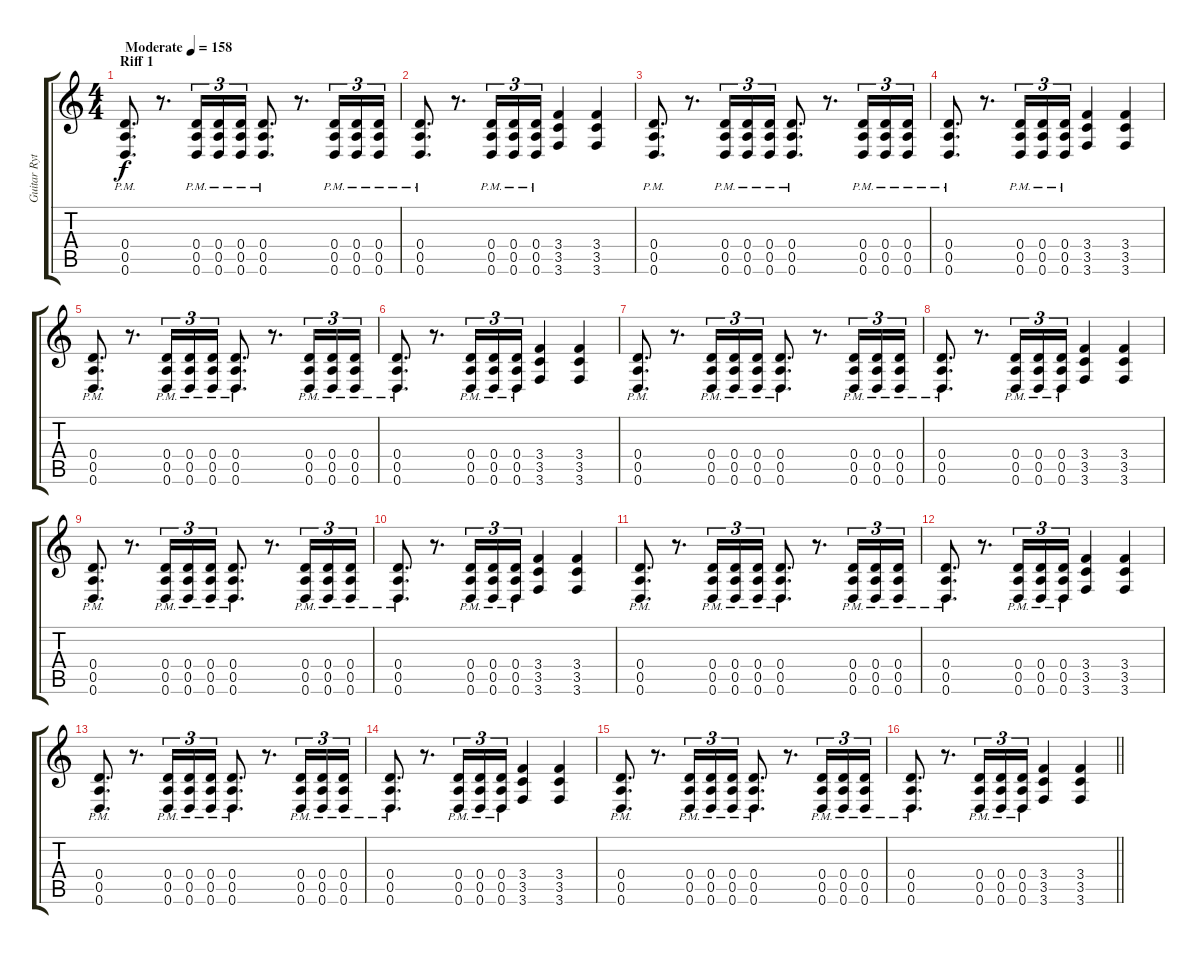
\track ("Guitar Rythm double" "Guitar Ryt") {instrument overdrivenguitar}
\staff {score tabs}
\tuning (E4 B3 G3 D3 A2 D2) {hide}
\ts (4 4)
\section ("" "Riff 1")
\tempo (158 "Moderate")
\clef g2
\ks c
(0.4{pm} 0.5{pm} 0.6{pm}).8{d dy f instrument overdrivenguitar} r.8{d} (0.4{pm} 0.5{pm} 0.6{pm}).16{tu (3 2)} (0.4{pm} 0.5{pm} 0.6{pm}).16{tu (3 2)} (0.4{pm} 0.5{pm} 0.6{pm}).16{tu (3 2)} (0.4{pm} 0.5{pm} 0.6{pm}).8{d} r.8{d} (0.4{pm} 0.5{pm} 0.6{pm}).16{tu (3 2)} (0.4{pm} 0.5{pm} 0.6{pm}).16{tu (3 2)} (0.4{pm} 0.5{pm} 0.6{pm}).16{tu (3 2)} |
(0.4{pm} 0.5{pm} 0.6{pm}).8{d} r.8{d} (0.4{pm} 0.5{pm} 0.6{pm}).16{tu (3 2)} (0.4{pm} 0.5{pm} 0.6{pm}).16{tu (3 2)} (0.4{pm} 0.5{pm} 0.6{pm}).16{tu (3 2)} (3.4 3.5 3.6).4 (3.4 3.5 3.6).4 |
(0.4{pm} 0.5{pm} 0.6{pm}).8{d} r.8{d} (0.4{pm} 0.5{pm} 0.6{pm}).16{tu (3 2)} (0.4{pm} 0.5{pm} 0.6{pm}).16{tu (3 2)} (0.4{pm} 0.5{pm} 0.6{pm}).16{tu (3 2)} (0.4{pm} 0.5{pm} 0.6{pm}).8{d} r.8{d} (0.4{pm} 0.5{pm} 0.6{pm}).16{tu (3 2)} (0.4{pm} 0.5{pm} 0.6{pm}).16{tu (3 2)} (0.4{pm} 0.5{pm} 0.6{pm}).16{tu (3 2)} |
(0.4{pm} 0.5{pm} 0.6{pm}).8{d} r.8{d} (0.4{pm} 0.5{pm} 0.6{pm}).16{tu (3 2)} (0.4{pm} 0.5{pm} 0.6{pm}).16{tu (3 2)} (0.4{pm} 0.5{pm} 0.6{pm}).16{tu (3 2)} (3.4 3.5 3.6).4 (3.4 3.5 3.6).4 |
(0.4{pm} 0.5{pm} 0.6{pm}).8{d} r.8{d} (0.4{pm} 0.5{pm} 0.6{pm}).16{tu (3 2)} (0.4{pm} 0.5{pm} 0.6{pm}).16{tu (3 2)} (0.4{pm} 0.5{pm} 0.6{pm}).16{tu (3 2)} (0.4{pm} 0.5{pm} 0.6{pm}).8{d} r.8{d} (0.4{pm} 0.5{pm} 0.6{pm}).16{tu (3 2)} (0.4{pm} 0.5{pm} 0.6{pm}).16{tu (3 2)} (0.4{pm} 0.5{pm} 0.6{pm}).16{tu (3 2)} |
(0.4{pm} 0.5{pm} 0.6{pm}).8{d} r.8{d} (0.4{pm} 0.5{pm} 0.6{pm}).16{tu (3 2)} (0.4{pm} 0.5{pm} 0.6{pm}).16{tu (3 2)} (0.4{pm} 0.5{pm} 0.6{pm}).16{tu (3 2)} (3.4 3.5 3.6).4 (3.4 3.5 3.6).4 |
(0.4{pm} 0.5{pm} 0.6{pm}).8{d} r.8{d} (0.4{pm} 0.5{pm} 0.6{pm}).16{tu (3 2)} (0.4{pm} 0.5{pm} 0.6{pm}).16{tu (3 2)} (0.4{pm} 0.5{pm} 0.6{pm}).16{tu (3 2)} (0.4{pm} 0.5{pm} 0.6{pm}).8{d} r.8{d} (0.4{pm} 0.5{pm} 0.6{pm}).16{tu (3 2)} (0.4{pm} 0.5{pm} 0.6{pm}).16{tu (3 2)} (0.4{pm} 0.5{pm} 0.6{pm}).16{tu (3 2)} |
(0.4{pm} 0.5{pm} 0.6{pm}).8{d} r.8{d} (0.4{pm} 0.5{pm} 0.6{pm}).16{tu (3 2)} (0.4{pm} 0.5{pm} 0.6{pm}).16{tu (3 2)} (0.4{pm} 0.5{pm} 0.6{pm}).16{tu (3 2)} (3.4 3.5 3.6).4 (3.4 3.5 3.6).4 |
(0.4{pm} 0.5{pm} 0.6{pm}).8{d} r.8{d} (0.4{pm} 0.5{pm} 0.6{pm}).16{tu (3 2)} (0.4{pm} 0.5{pm} 0.6{pm}).16{tu (3 2)} (0.4{pm} 0.5{pm} 0.6{pm}).16{tu (3 2)} (0.4{pm} 0.5{pm} 0.6{pm}).8{d} r.8{d} (0.4{pm} 0.5{pm} 0.6{pm}).16{tu (3 2)} (0.4{pm} 0.5{pm} 0.6{pm}).16{tu (3 2)} (0.4{pm} 0.5{pm} 0.6{pm}).16{tu (3 2)} |
(0.4{pm} 0.5{pm} 0.6{pm}).8{d} r.8{d} (0.4{pm} 0.5{pm} 0.6{pm}).16{tu (3 2)} (0.4{pm} 0.5{pm} 0.6{pm}).16{tu (3 2)} (0.4{pm} 0.5{pm} 0.6{pm}).16{tu (3 2)} (3.4 3.5 3.6).4 (3.4 3.5 3.6).4 |
(0.4{pm} 0.5{pm} 0.6{pm}).8{d} r.8{d} (0.4{pm} 0.5{pm} 0.6{pm}).16{tu (3 2)} (0.4{pm} 0.5{pm} 0.6{pm}).16{tu (3 2)} (0.4{pm} 0.5{pm} 0.6{pm}).16{tu (3 2)} (0.4{pm} 0.5{pm} 0.6{pm}).8{d} r.8{d} (0.4{pm} 0.5{pm} 0.6{pm}).16{tu (3 2)} (0.4{pm} 0.5{pm} 0.6{pm}).16{tu (3 2)} (0.4{pm} 0.5{pm} 0.6{pm}).16{tu (3 2)} |
(0.4{pm} 0.5{pm} 0.6{pm}).8{d} r.8{d} (0.4{pm} 0.5{pm} 0.6{pm}).16{tu (3 2)} (0.4{pm} 0.5{pm} 0.6{pm}).16{tu (3 2)} (0.4{pm} 0.5{pm} 0.6{pm}).16{tu (3 2)} (3.4 3.5 3.6).4 (3.4 3.5 3.6).4 |
(0.4{pm} 0.5{pm} 0.6{pm}).8{d} r.8{d} (0.4{pm} 0.5{pm} 0.6{pm}).16{tu (3 2)} (0.4{pm} 0.5{pm} 0.6{pm}).16{tu (3 2)} (0.4{pm} 0.5{pm} 0.6{pm}).16{tu (3 2)} (0.4{pm} 0.5{pm} 0.6{pm}).8{d} r.8{d} (0.4{pm} 0.5{pm} 0.6{pm}).16{tu (3 2)} (0.4{pm} 0.5{pm} 0.6{pm}).16{tu (3 2)} (0.4{pm} 0.5{pm} 0.6{pm}).16{tu (3 2)} |
(0.4{pm} 0.5{pm} 0.6{pm}).8{d} r.8{d} (0.4{pm} 0.5{pm} 0.6{pm}).16{tu (3 2)} (0.4{pm} 0.5{pm} 0.6{pm}).16{tu (3 2)} (0.4{pm} 0.5{pm} 0.6{pm}).16{tu (3 2)} (3.4 3.5 3.6).4 (3.4 3.5 3.6).4 |
(0.4{pm} 0.5{pm} 0.6{pm}).8{d} r.8{d} (0.4{pm} 0.5{pm} 0.6{pm}).16{tu (3 2)} (0.4{pm} 0.5{pm} 0.6{pm}).16{tu (3 2)} (0.4{pm} 0.5{pm} 0.6{pm}).16{tu (3 2)} (0.4{pm} 0.5{pm} 0.6{pm}).8{d} r.8{d} (0.4{pm} 0.5{pm} 0.6{pm}).16{tu (3 2)} (0.4{pm} 0.5{pm} 0.6{pm}).16{tu (3 2)} (0.4{pm} 0.5{pm} 0.6{pm}).16{tu (3 2)} |
\barLineRight lightlight
(0.4{pm} 0.5{pm} 0.6{pm}).8{d} r.8{d} (0.4{pm} 0.5{pm} 0.6{pm}).16{tu (3 2)} (0.4{pm} 0.5{pm} 0.6{pm}).16{tu (3 2)} (0.4{pm} 0.5{pm} 0.6{pm}).16{tu (3 2)} (3.4 3.5 3.6).4 (3.4 3.5 3.6).4
